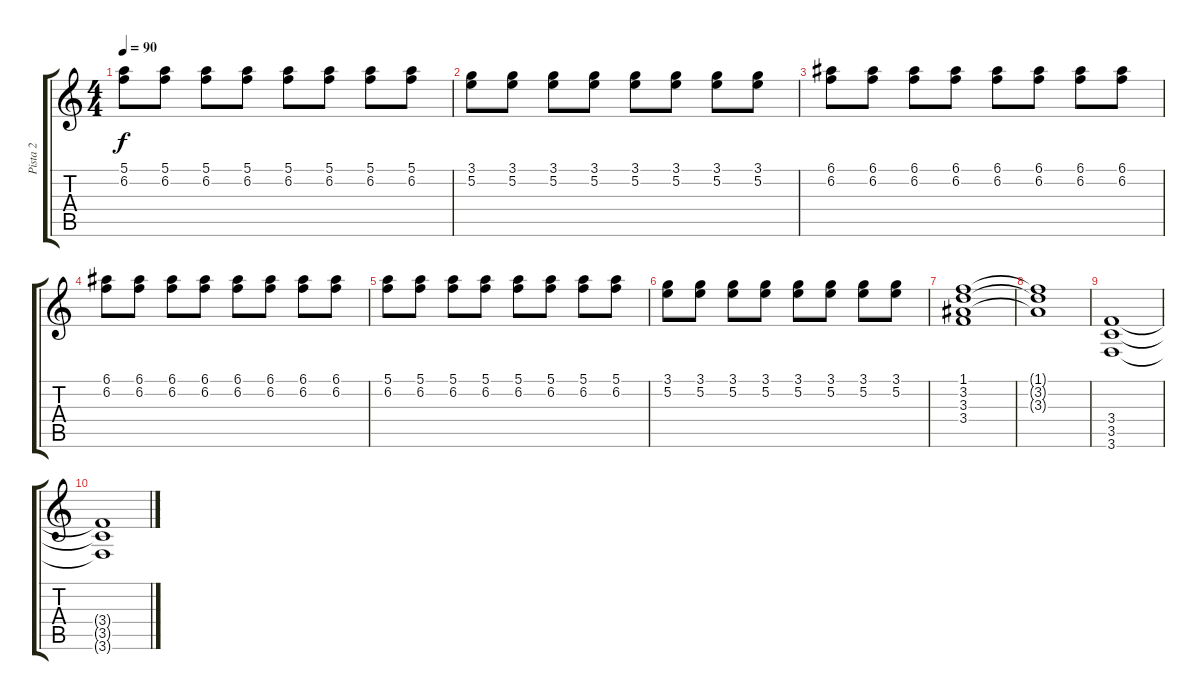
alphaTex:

\track ("Pista 2" "Pista 2") {instrument overdrivenguitar}
\staff {score tabs}
\tuning (E4 B3 G3 D3 A2 D2) {hide}
\ts (4 4)
\tempo 90
\clef g2
\ks c
(5.1 6.2).8{dy f} (5.1 6.2).8 (5.1 6.2).8 (5.1 6.2).8 (5.1 6.2).8 (5.1 6.2).8 (5.1 6.2).8 (5.1 6.2).8 |
(3.1 5.2).8 (3.1 5.2).8 (3.1 5.2).8 (3.1 5.2).8 (3.1 5.2).8 (3.1 5.2).8 (3.1 5.2).8 (3.1 5.2).8 |
(6.1 6.2).8 (6.1 6.2).8 (6.1 6.2).8 (6.1 6.2).8 (6.1 6.2).8 (6.1 6.2).8 (6.1 6.2).8 (6.1 6.2).8 |
(6.1 6.2).8 (6.1 6.2).8 (6.1 6.2).8 (6.1 6.2).8 (6.1 6.2).8 (6.1 6.2).8 (6.1 6.2).8 (6.1 6.2).8 |
(5.1 6.2).8 (5.1 6.2).8 (5.1 6.2).8 (5.1 6.2).8 (5.1 6.2).8 (5.1 6.2).8 (5.1 6.2).8 (5.1 6.2).8 |
(3.1 5.2).8 (3.1 5.2).8 (3.1 5.2).8 (3.1 5.2).8 (3.1 5.2).8 (3.1 5.2).8 (3.1 5.2).8 (3.1 5.2).8 |
(1.1 3.2 3.3 3.4).1 |
(1.1{t} 3.2{t} 3.3{t}).1 |
(3.4 3.5 3.6).1 |
(3.4{t} 3.5{t} 3.6{t}).1
